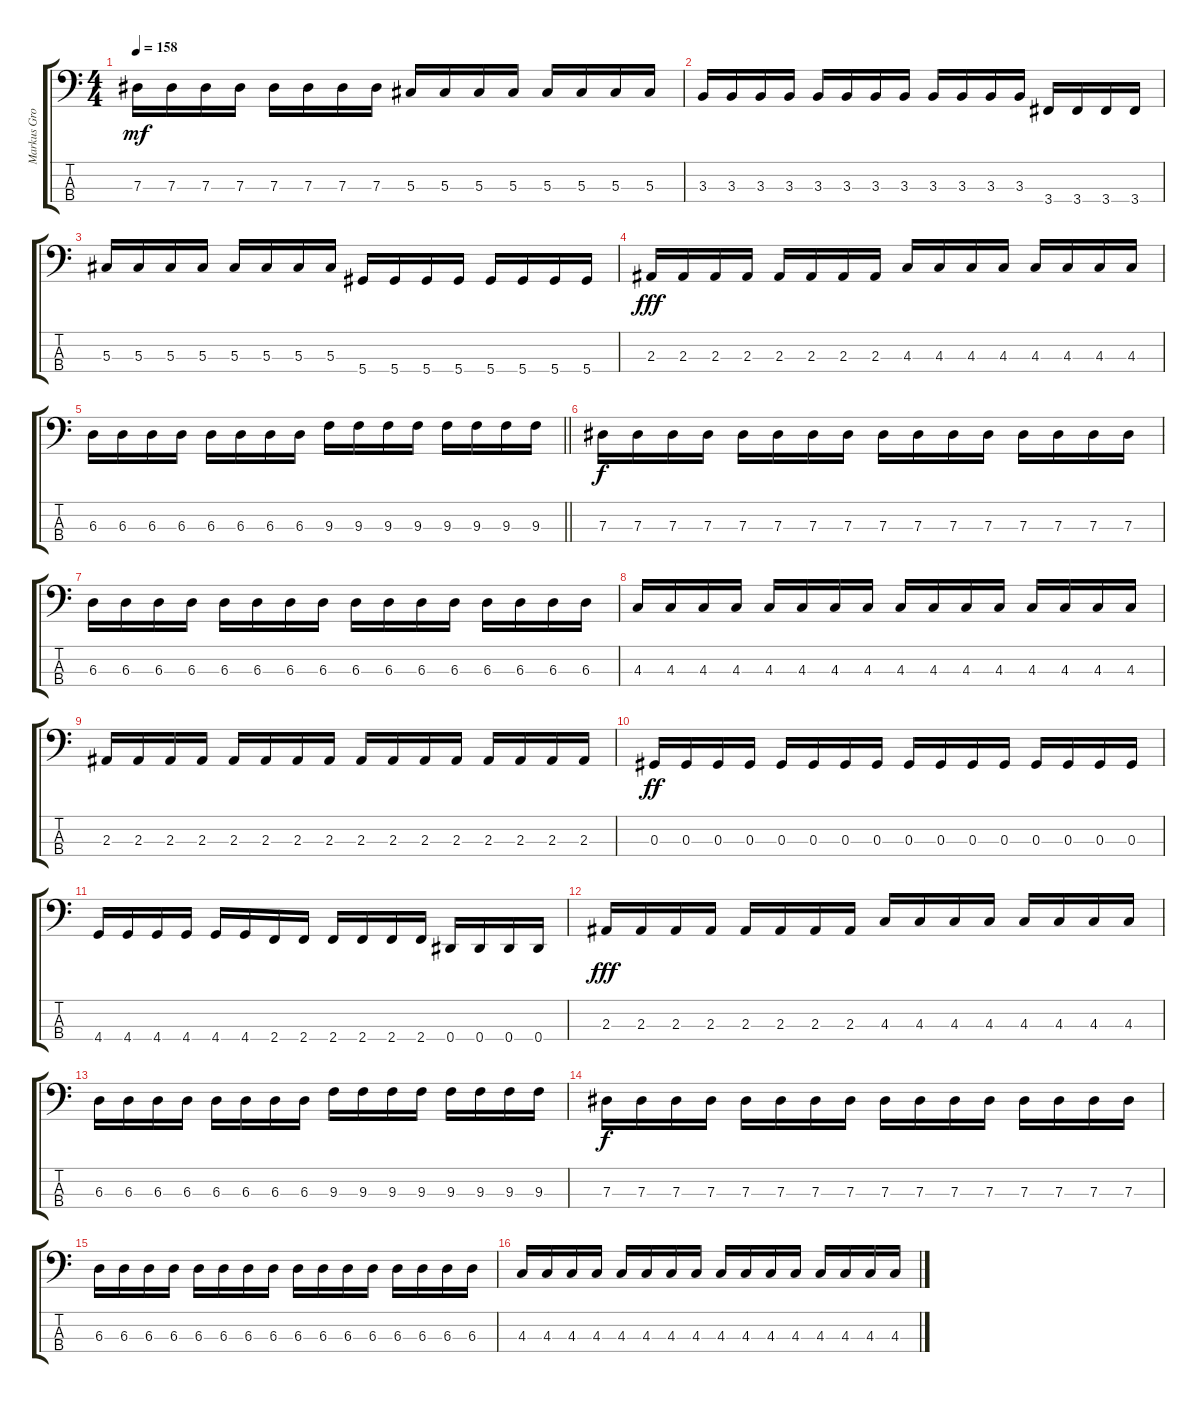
\track ("Markus Grosskopf" "Markus Gro") {instrument electricbasspick}
\staff {score tabs}
\tuning (Gb2 Db2 Ab1 Eb1) {hide}
\ts (4 4)
\tempo 158
\clef f4
\ks c
7.3.16{dy mf} 7.3.16 7.3.16 7.3.16 7.3.16 7.3.16 7.3.16 7.3.16 5.3.16 5.3.16 5.3.16 5.3.16 5.3.16 5.3.16 5.3.16 5.3.16 |
3.3.16 3.3.16 3.3.16 3.3.16 3.3.16 3.3.16 3.3.16 3.3.16 3.3.16 3.3.16 3.3.16 3.3.16 3.4.16 3.4.16 3.4.16 3.4.16 |
5.3.16 5.3.16 5.3.16 5.3.16 5.3.16 5.3.16 5.3.16 5.3.16 5.4.16 5.4.16 5.4.16 5.4.16 5.4.16 5.4.16 5.4.16 5.4.16 |
2.3.16{dy fff} 2.3.16 2.3.16 2.3.16 2.3.16 2.3.16 2.3.16 2.3.16 4.3.16 4.3.16 4.3.16 4.3.16 4.3.16 4.3.16 4.3.16 4.3.16 |
\barLineRight lightlight
6.3.16 6.3.16 6.3.16 6.3.16 6.3.16 6.3.16 6.3.16 6.3.16 9.3.16 9.3.16 9.3.16 9.3.16 9.3.16 9.3.16 9.3.16 9.3.16 |
\section ("" "")
7.3.16{dy f} 7.3.16 7.3.16 7.3.16 7.3.16 7.3.16 7.3.16 7.3.16 7.3.16 7.3.16 7.3.16 7.3.16 7.3.16 7.3.16 7.3.16 7.3.16 |
6.3.16 6.3.16 6.3.16 6.3.16 6.3.16 6.3.16 6.3.16 6.3.16 6.3.16 6.3.16 6.3.16 6.3.16 6.3.16 6.3.16 6.3.16 6.3.16 |
4.3.16 4.3.16 4.3.16 4.3.16 4.3.16 4.3.16 4.3.16 4.3.16 4.3.16 4.3.16 4.3.16 4.3.16 4.3.16 4.3.16 4.3.16 4.3.16 |
2.3.16 2.3.16 2.3.16 2.3.16 2.3.16 2.3.16 2.3.16 2.3.16 2.3.16 2.3.16 2.3.16 2.3.16 2.3.16 2.3.16 2.3.16 2.3.16 |
0.3.16{dy ff} 0.3.16 0.3.16 0.3.16 0.3.16 0.3.16 0.3.16 0.3.16 0.3.16 0.3.16 0.3.16 0.3.16 0.3.16 0.3.16 0.3.16 0.3.16 |
4.4.16 4.4.16 4.4.16 4.4.16 4.4.16 4.4.16 2.4.16 2.4.16 2.4.16 2.4.16 2.4.16 2.4.16 0.4.16 0.4.16 0.4.16 0.4.16 |
2.3.16{dy fff} 2.3.16 2.3.16 2.3.16 2.3.16 2.3.16 2.3.16 2.3.16 4.3.16 4.3.16 4.3.16 4.3.16 4.3.16 4.3.16 4.3.16 4.3.16 |
6.3.16 6.3.16 6.3.16 6.3.16 6.3.16 6.3.16 6.3.16 6.3.16 9.3.16 9.3.16 9.3.16 9.3.16 9.3.16 9.3.16 9.3.16 9.3.16 |
7.3.16{dy f} 7.3.16 7.3.16 7.3.16 7.3.16 7.3.16 7.3.16 7.3.16 7.3.16 7.3.16 7.3.16 7.3.16 7.3.16 7.3.16 7.3.16 7.3.16 |
6.3.16 6.3.16 6.3.16 6.3.16 6.3.16 6.3.16 6.3.16 6.3.16 6.3.16 6.3.16 6.3.16 6.3.16 6.3.16 6.3.16 6.3.16 6.3.16 |
4.3.16 4.3.16 4.3.16 4.3.16 4.3.16 4.3.16 4.3.16 4.3.16 4.3.16 4.3.16 4.3.16 4.3.16 4.3.16 4.3.16 4.3.16 4.3.16
